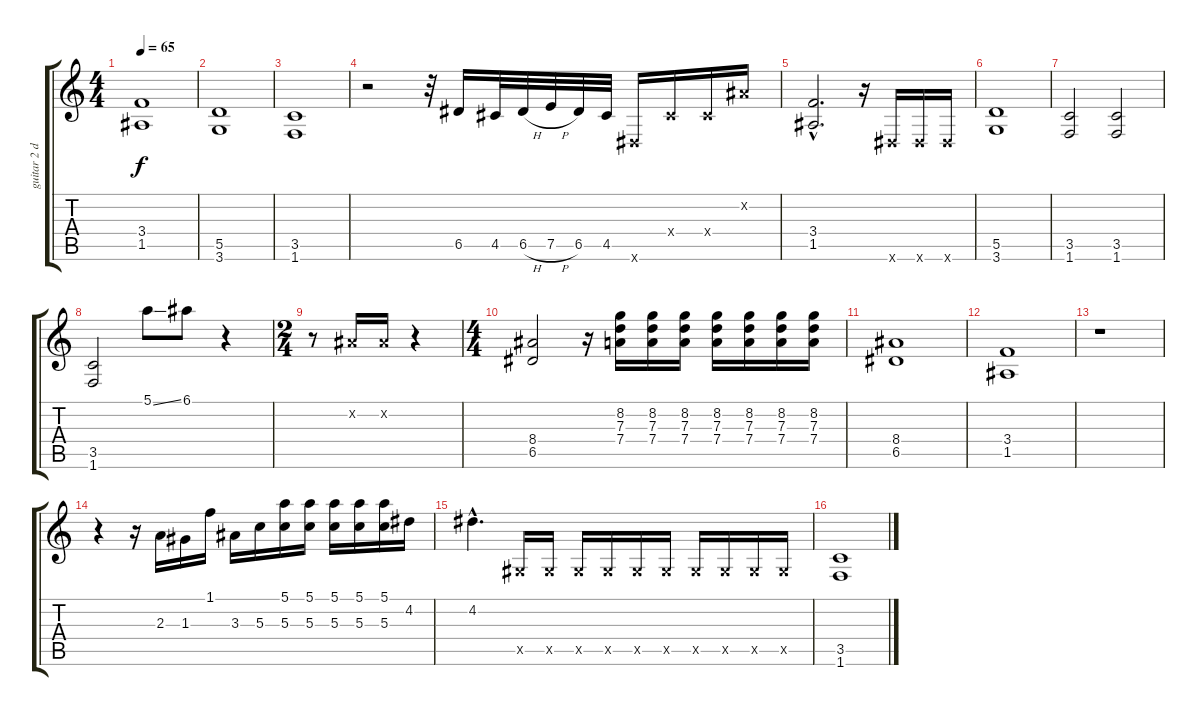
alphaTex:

\track ("guitar 2 distorted" "guitar 2 d") {instrument distortionguitar}
\staff {score tabs}
\tuning (E4 B3 G3 D3 A2 E2) {hide}
\ts (4 4)
\tempo 65
\clef g2
\ks c
(3.4 1.5).1{dy f} |
(5.5 3.6).1 |
(3.5 1.6).1 |
r.2 r.32 6.5.16 4.5.32 6.5{h}.32 7.5{h}.32 6.5.32 4.5.32 -1.6{x}.16 -1.4{x}.16 -1.4{x}.16 -1.2{x}.16 |
(3.4{hac} 1.5{hac}).2{d} r.16 -1.6{x}.16 -1.6{x}.16 -1.6{x}.16 |
(5.5 3.6).1 |
(3.5 1.6).2 (3.5 1.6).2 |
(3.5 1.6).2 5.1{ss}.8 6.1.8 r.4 |
\ts (2 4)
r.8 -1.2{x}.16 -1.2{x}.16 r.4 |
\ts (4 4)
(8.4 6.5).2 r.16 (8.2 7.3 7.4).16 (8.2 7.3 7.4).16 (8.2 7.3 7.4).16 (8.2 7.3 7.4).16 (8.2 7.3 7.4).16 (8.2 7.3 7.4).16 (8.2 7.3 7.4).16 |
(8.4 6.5).1 |
(3.4 1.5).1 |
r.1 |
r.4 r.16 2.3.16 1.3.16 1.1.16 3.3.16 5.3.16 (5.1 5.3).16 (5.1 5.3).16 (5.1 5.3).16 (5.1 5.3).16 (5.1 5.3).16 4.2.16 |
4.2{hac}.4{d} -1.5{x}.16 -1.5{x}.16 -1.5{x}.16 -1.5{x}.16 -1.5{x}.16 -1.5{x}.16 -1.5{x}.16 -1.5{x}.16 -1.5{x}.16 -1.5{x}.16 |
(3.5 1.6).1
